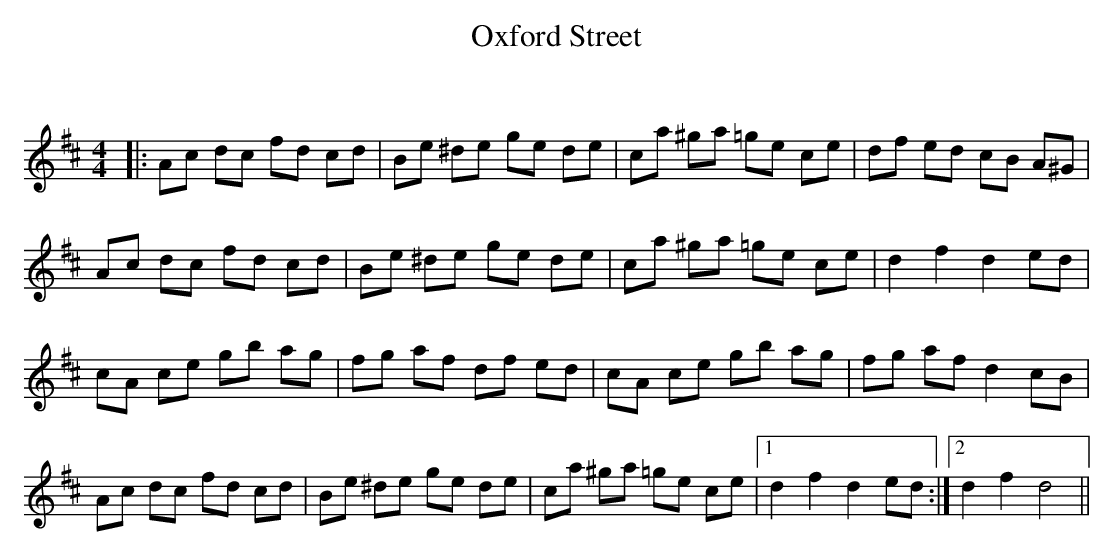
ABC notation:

X:1
T: Oxford Street
C:
Q: 232
K:D
M:4/4
L:1/8
|:Ac dc fd cd|Be ^de ge de|ca ^ga =ge ce|df ed cB A^G|
Ac dc fd cd|Be ^de ge de|ca ^ga =ge ce|d2 f2 d2 ed|
cA ce gb ag|fg af df ed|cA ce gb ag|fg af d2 cB|
Ac dc fd cd|Be ^de ge de|ca ^ga =ge ce|1d2 f2 d2 ed:|2d2 f2 d4||
